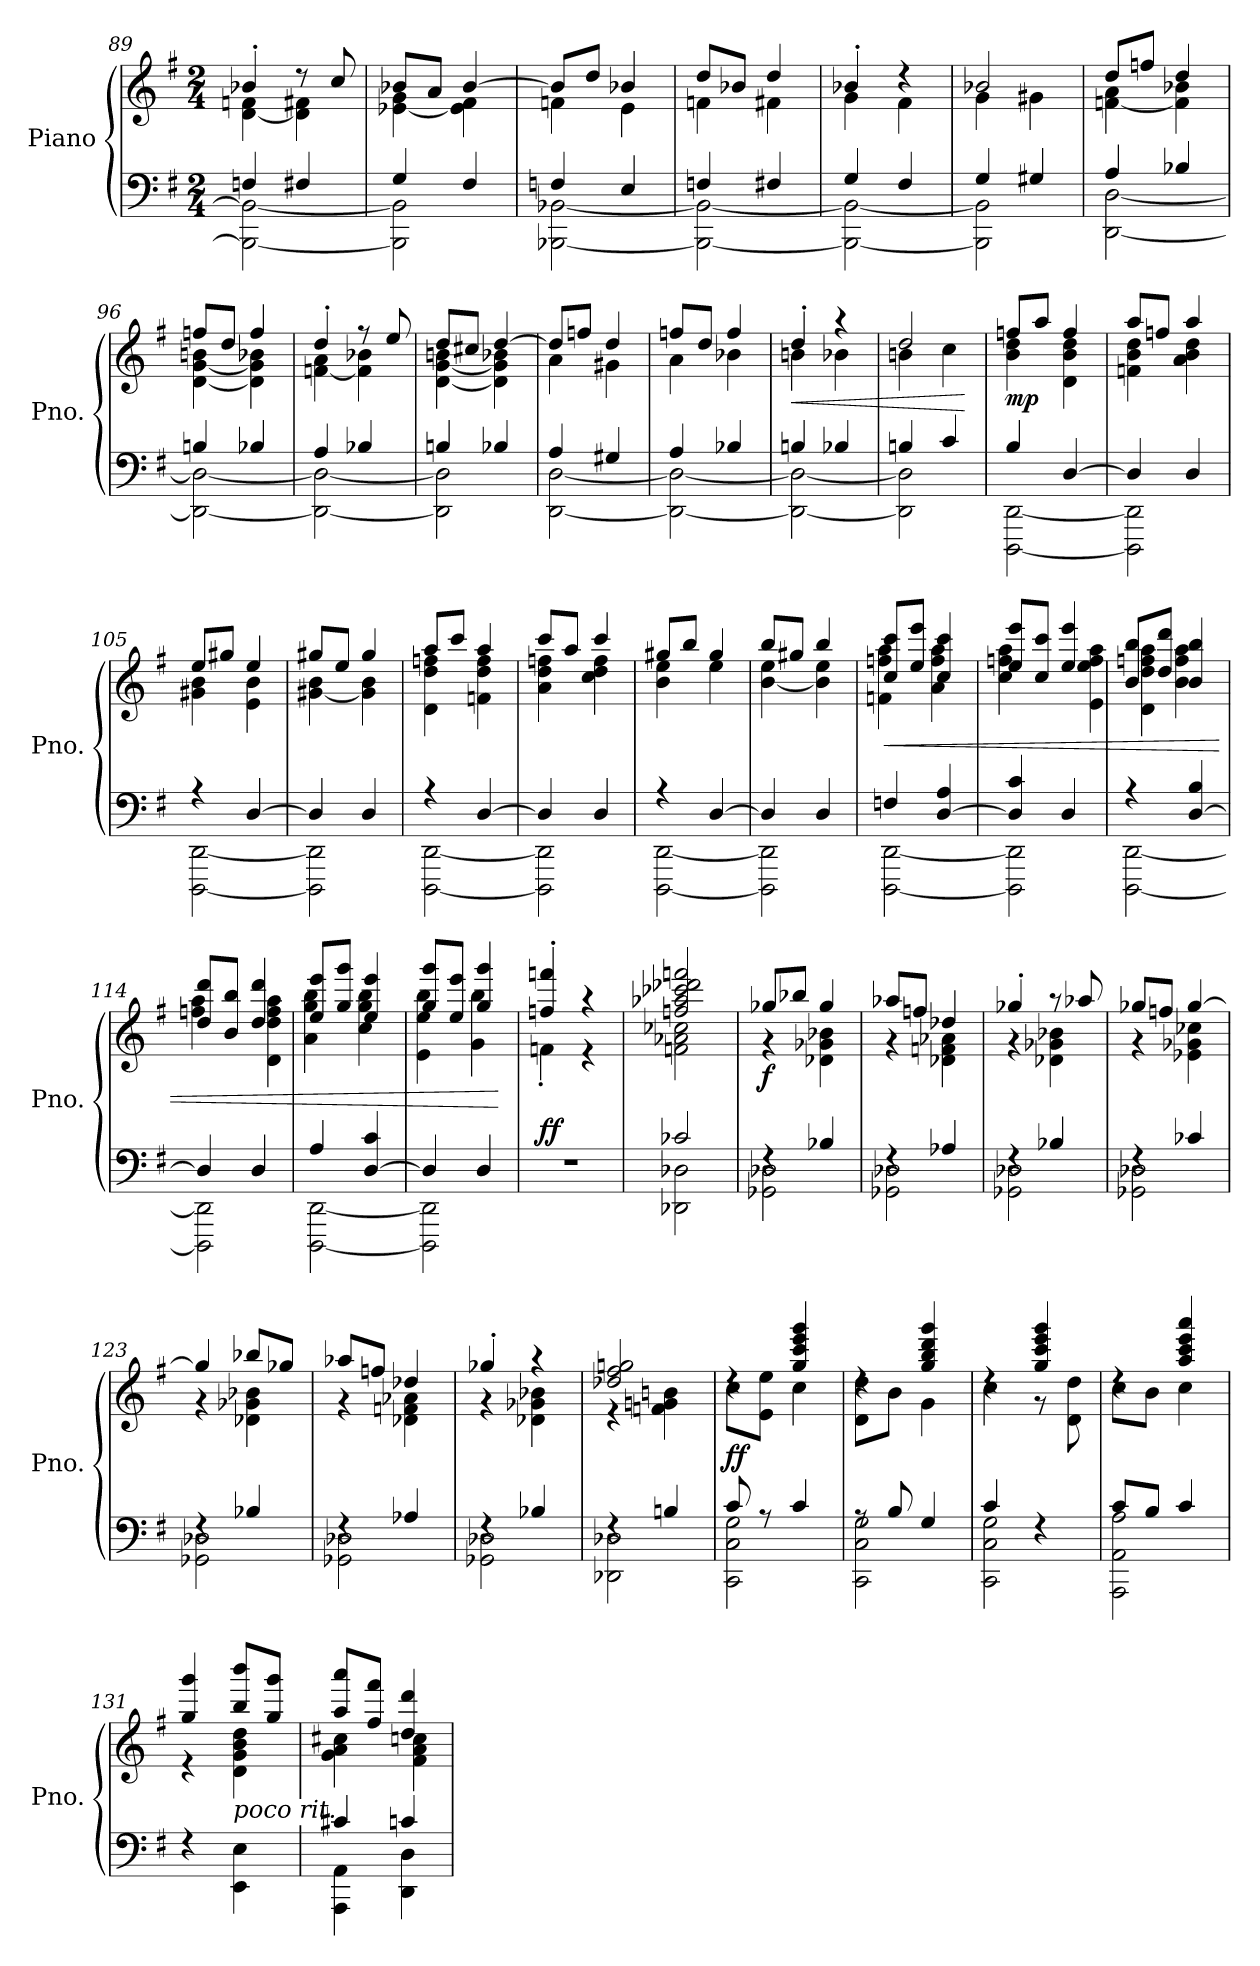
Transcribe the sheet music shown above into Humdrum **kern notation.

**kern	**kern	**dynam
*part1	*part1	*part1
*staff2	*staff1	*staff1/2
*I"Piano	*	*
*I'Pno.	*	*
*clefF4	*clefG2	*
*k[f#]	*k[f#]	*
*M2/4	*M2/4	*
=89	=89	=89
*^	*^	*
4Fn/	2BBB-\_ 2BB-\_	4b-X'/	[4d\ 4fn\	.
4F#X/	.	8r	4d\] 4f#X\	.
.	.	8cc/	.	.
=90	=90	=90	=90	=90
4G/	2BBB-\] 2BB-\]	8b-X/L	[4e-X\ 4g\	.
.	.	8a/J	.	.
4F#/	.	[4b-/	4e-\] 4f#\	.
=91	=91	=91	=91	=91
4Fn/	[2BBB-X\ [2BB-X\	8b-/L]	4fn\	.
.	.	8dd/J	.	.
4E/	.	4b-X/	4e\	.
=92	=92	=92	=92	=92
4Fn/	2BBB-\_ 2BB-\_	8dd/L	4fn\	.
.	.	8b-X/J	.	.
4F#X/	.	4dd/	4f#X\	.
=93	=93	=93	=93	=93
4G/	2BBB-\_ 2BB-\_	4b-X'/	4g\	.
4F#/	.	4r	4f#\	.
=94	=94	=94	=94	=94
4G/	2BBB-\] 2BB-\]	2b-X/	4g\	.
4G#X/	.	.	4g#X\	.
!!LO:PB:g=z	!!
=95	=95	=95	=95	=95
4A/	[2DD\ [2D\	8dd/L	[4fn\ 4a\	.
.	.	8ffn/J	.	.
4B-X/	.	4dd/	4f\] 4b-X\	.
=96	=96	=96	=96	=96
4Bn/	2DD\_ 2D\_	8ffn/L	[4d\ [4g\ 4bn\	.
.	.	8dd/J	.	.
4B-X/	.	4ff/	4d\] 4g\] 4b-X\	.
=97	=97	=97	=97	=97
4A/	2DD\_ 2D\_	4dd'/	[4fn\ 4a\	.
4B-X/	.	8r	4f\] 4b-X\	.
.	.	8ee/	.	.
=98	=98	=98	=98	=98
4Bn/	2DD\] 2D\]	8dd/L	[4d\ [4g\ 4bn\	.
.	.	8cc#X/J	.	.
4B-X/	.	[4dd/	4d\] 4g\] 4b-X\	.
=99	=99	=99	=99	=99
4A/	[2DD\ [2D\	8dd/L]	4a\	.
.	.	8ffn/J	.	.
4G#X/	.	4dd/	4g#X\	.
=100	=100	=100	=100	=100
4A/	2DD\_ 2D\_	8ffn/L	4a\	.
.	.	8dd/J	.	.
4B-X/	.	4ff/	4b-X\	.
=101	=101	=101	=101	=101
!	!	!	!	!LO:HP:b
4Bn/	2DD\_ 2D\_	4dd'/	4bn\	<
4B-X/	.	4r	4b-X\	.
=102	=102	=102	=102	=102
4Bn/	2DD\] 2D\]	2dd/	4bn\	.
4c/	.	.	4cc\	.
*v	*v	*	*	*
*	*v	*v	*
.	.	[
!!LO:LB:g=z
=103	=103	=103
*^	*^	*
!	!	!	!	!LO:DY:b
4B/	[2DDD\ [2DD\	8ffn/L	4b\ 4dd\	mp
.	.	8aa/J	.	.
[4D/	.	4ff/	4d\ 4b\ 4dd\	.
=104	=104	=104	=104	=104
4D/]	2DDD\] 2DD\]	8aa/L	4fn\ 4b\ 4dd\	.
.	.	8ffn/J	.	.
4D/	.	4aa/	4a\ 4b\ 4dd\	.
=105	=105	=105	=105	=105
4r	[2DDD\ [2DD\	8ee/L	4g#X\ 4b\	.
.	.	8gg#X/J	.	.
[4D/	.	4ee/	4e\ 4b\	.
=106	=106	=106	=106	=106
4D/]	2DDD\] 2DD\]	8gg#X/L	[4g#X\ 4b\	.
.	.	8ee/J	.	.
4D/	.	4gg#/	4g#\] 4b\	.
=107	=107	=107	=107	=107
4r	[2DDD\ [2DD\	8aa/L	4d\ 4dd\ 4ffn\	.
.	.	8ccc/J	.	.
[4D/	.	4aa/	4fn\ 4dd\ 4ff\	.
=108	=108	=108	=108	=108
4D/]	2DDD\] 2DD\]	8ccc/L	4a\ 4dd\ 4ffn\	.
.	.	8aa/J	.	.
4D/	.	4ccc/	4cc\ 4dd\ 4ff\	.
=109	=109	=109	=109	=109
4r	[2DDD\ [2DD\	8gg#X/L	4b\ 4ee\	.
.	.	8bb/J	.	.
[4D/	.	4gg#/	4ee\	.
=110	=110	=110	=110	=110
4D/]	2DDD\] 2DD\]	8bb/L	[4b\ 4ee\	.
.	.	8gg#X/J	.	.
4D/	.	4bb/	4b\] 4ee\	.
!!LO:LB:g=z	!!
=111	=111	=111	=111	=111
!	!	!	!	!LO:HP:b
4Fn/	[2DDD\ [2DD\	8cc/ 8ccc/L	4fn\ 4ffn\ 4aa\	<
.	.	8ee/ 8eee/J	.	.
[4D/ 4A/	.	4cc/ 4ccc/	4a\ 4ff\ 4aa\	.
=112	=112	=112	=112	=112
4D/] 4c/	2DDD\] 2DD\]	8ee/ 8eee/L	4cc\ 4ffn\ 4aa\	.
.	.	8cc/ 8ccc/J	.	.
4D/	.	4ee/ 4eee/	4e\ 4ee\ 4ff\ 4aa\	.
=113	=113	=113	=113	=113
4r	[2DDD\ [2DD\	8b/ 8bb/L	4d\ 4dd\ 4ffn\ 4aa\	.
.	.	8dd/ 8ddd/J	.	.
[4D/ 4B/	.	4b/ 4bb/	4b\ 4ff\ 4aa\	.
=114	=114	=114	=114	=114
4D/]	2DDD\] 2DD\]	8dd/ 8ddd/L	4ffn\ 4aa\	.
.	.	8b/ 8bb/J	.	.
4D/	.	4dd/ 4ddd/	4d\ 4dd\ 4ff\ 4aa\	.
=115	=115	=115	=115	=115
4A/	[2DDD\ [2DD\	8ee/ 8eee/L	4a\ 4gg\ 4bb\	.
.	.	8gg/ 8ggg/J	.	.
[4D/ 4c/	.	4ee/ 4eee/	4cc\ 4gg\ 4bb\	.
=116	=116	=116	=116	=116
4D/]	2DDD\] 2DD\]	8gg/ 8ggg/L	4e\ 4ee\ 4bb\	.
.	.	8ee/ 8eee/J	.	.
4D/	.	4gg/ 4ggg/	4g\ 4bb\	.
*v	*v	*	*	*
*	*v	*v	*
.	.	[
=117	=117	=117
*	*^	*
!	!	!	!LO:DY:a=2
2r	4ffn/' 4fffn/'	4fn'\	ff
.	4r	4r	.
=118	=118	=118	=118
*^	*	*	*
2c-X/	2DD-X\ 2D-X\	2ffn/ 2aa-X/ 2ccc-X/ 2ddd-X/ 2fffn/	2fn\ 2a-X\ 2cc-X\	.
!!LO:LB:g=z	!!
=119	=119	=119	=119	=119
!	!	!	!	!LO:DY:b
4rF	2GG-X\ 2D-X\	8gg-X/L	4r	f
.	.	8bb-X/J	.	.
4B-X/	.	4gg-/	4d-X\ 4g-X\ 4b-X\	.
=120	=120	=120	=120	=120
4rF	2GG-X\ 2D-X\	8aa-X/L	4r	.
.	.	8ffn/J	.	.
4A-X/	.	4dd-X/	4d-X\ 4fn\ 4a-X\	.
=121	=121	=121	=121	=121
4rF	2GG-X\ 2D-X\	4gg-X'/	4r	.
4B-X/	.	8r	4d-X\ 4g-X\ 4b-X\	.
.	.	8aa-X/	.	.
=122	=122	=122	=122	=122
4rF	2GG-X\ 2D-X\	8gg-X/L	4r	.
.	.	8ffn/J	.	.
4c-X/	.	[4gg-/	4e-X\ 4g-X\ 4cc-X\	.
=123	=123	=123	=123	=123
4rF	2GG-X\ 2D-X\	4gg-/]	4r	.
4B-X/	.	8bb-X/L	4d-X\ 4g-X\ 4b-X\	.
.	.	8gg-X/J	.	.
=124	=124	=124	=124	=124
4rF	2GG-X\ 2D-X\	8aa-X/L	4r	.
.	.	8ffn/J	.	.
4A-X/	.	4dd-X/	4d-X\ 4fn\ 4a-X\	.
!!LO:PB:g=z	!!
=125	=125	=125	=125	=125
4rF	2GG-X\ 2D-X\	4gg-X'/	4r	.
4B-X/	.	4r	4d-X\ 4g-X\ 4b-X\	.
=126	=126	=126	=126	=126
4rF	2DD-X\ 2D-X\	2dd-X/ 2ff#/ 2ggn/	4r	.
4Bn/	.	.	4fn\ 4gn\ 4bn\	.
=127	=127	=127	=127	=127
!	!	!	!	!LO:DY:b
8c/	2CC\ 2C\ 2G\	4rdd	8cc\L	ff
8rA	.	.	8e\ 8ee\J	.
4c/	.	4gg/ 4ccc/ 4eee/ 4ggg/	4cc\	.
=128	=128	=128	=128	=128
8rA	2CC\ 2C\ 2G\	4rdd	8d\ 8dd\L	.
8B/	.	.	8b\J	.
4G/	.	4gg/ 4bb/ 4ddd/ 4ggg/	4g\	.
=129	=129	=129	=129	=129
4c/	2CC\ 2C\ 2G\	4rdd	4cc\	.
4rF	.	4gg/ 4ccc/ 4eee/ 4ggg/	8r	.
.	.	.	8d\ 8dd\	.
=130	=130	=130	=130	=130
8c/L	2AAA\ 2AA\ 2A\	4rdd	8cc\L	.
8B/J	.	.	8b\J	.
4c/	.	4aa/ 4ccc/ 4eee/ 4aaa/	4cc\	.
=131	=131	=131	=131	=131
4ryy	4rF	4gg/ 4ggg/	4r	.
*	*	*MM210	*	*
!	!	!LO:TX:b:i:t=poco  rit.	!	!
4ryy	4EE\ 4E\	8bb/ 8bbb/L	4d\ 4g\ 4b\ 4dd\	.
.	.	8gg/ 8ggg/J	.	.
=132	=132	=132	=132	=132
4c#X/	4AAA\ 4AA\	8aa/ 8aaa/L	4g\ 4a\ 4cc#X\	.
.	.	8ff#/ 8fff#/J	.	.
*	*	*MM200	*	*
4cn/	4DD\ 4D\	4dd/ 4ddd/	4f#\ 4a\ 4ccn\	.
*v	*v	*	*	*
*	*v	*v	*
=	=	=
*-	*-	*-
